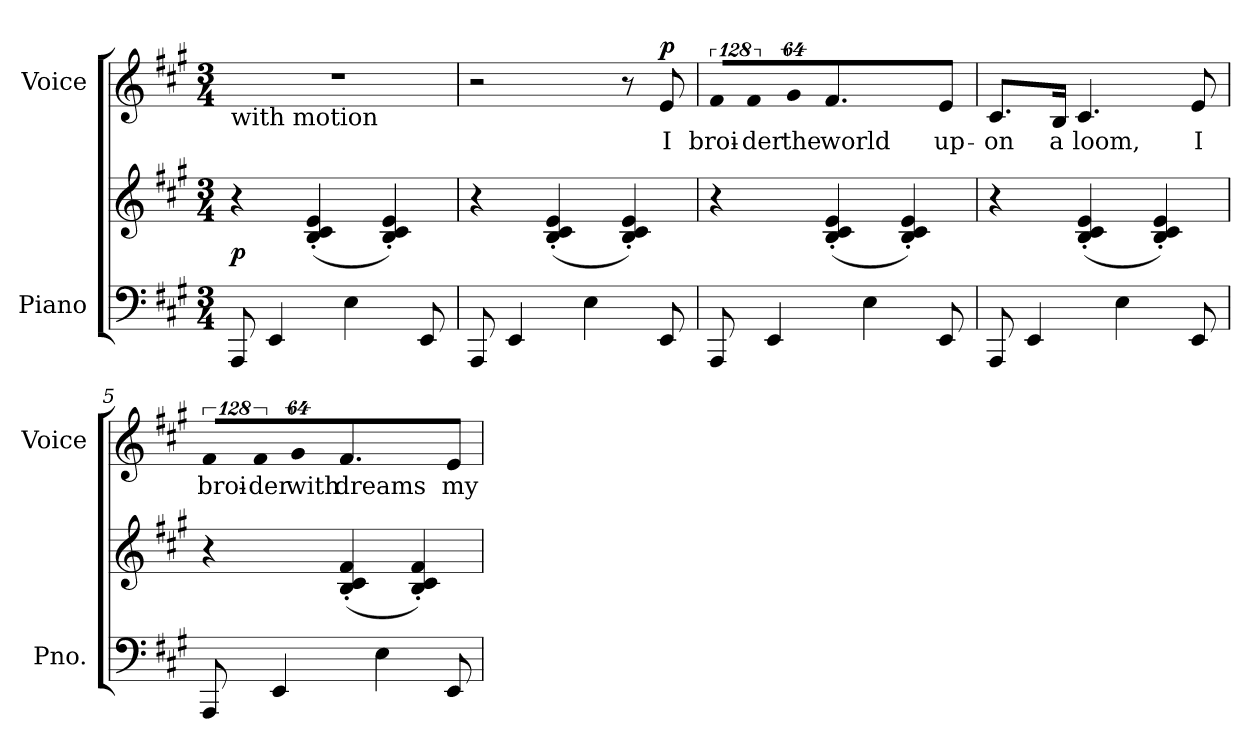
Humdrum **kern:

**kern	**kern	**dynam	**kern	**text	**dynam
*part2	*part2	*part2	*part1	*part1	*part1
*staff3	*staff2	*staff2/3	*staff1	*staff1	*staff1
*I"Piano	*	*	*I"Voice	*	*
*I'Pno.	*	*	*I'Voice	*	*
!!LO:PB:g=z
*clefF4	*clefG2	*	*clefG2	*	*
*k[f#c#g#]	*k[f#c#g#]	*	*k[f#c#g#]	*	*
*A:	*A:	*	*A:	*	*
*M3/4	*M3/4	*	*M3/4	*	*
=1	=1	=1	=1	=1	=1
!	!	!	!LO:TX:b:t=with motion	!	!
!	!	!	!LO:N:vis=1	!	!
8AAAi/	4r	p	2.r	.	.
4EEi/	.	.	.	.	.
.	(4Bi/' 4c#i' 4ei'	.	.	.	.
4Ei\	.	.	.	.	.
.	4Bi/' 4c#i' 4ei')	.	.	.	.
8EEi/	.	.	.	.	.
=2	=2	=2	=2	=2	=2
8AAAi/	4r	.	2r	.	.
4EEi/	.	.	.	.	.
.	(4Bi/' 4c#i' 4ei'	.	.	.	.
4Ei\	.	.	.	.	.
.	4Bi/' 4c#i' 4ei')	.	8r	.	.
!	!	!	!	!LO:LY:b:color=#000000	!
8EEi/	.	.	8ei/	I	p
=3	=3	=3	=3	=3	=3
!	!	!	!LO:N:vis=8	!	!
!	!	!	!	!LO:LY:b:color=#000000	!
8AAAi/	4r	.	1024%85f#i/L	broi-	.
!	!	!	!LO:N:vis=8	!	!
!	!	!	!	!LO:LY:b:color=#000000	!
.	.	.	1024%85f#i/	-der	.
4EEi/	.	.	.	.	.
!	!	!	!LO:N:vis=8	!	!
!	!	!	!	!LO:LY:b:color=#000000	!
.	.	.	512%43g#i/J	the	.
!	!	!	!	!LO:LY:b:color=#000000	!
.	(4Bi/' 4c#i' 4ei'	.	4.f#i/	world	.
4Ei\	.	.	.	.	.
.	4Bi/' 4c#i' 4ei')	.	.	.	.
!	!	!	!	!LO:LY:b:color=#000000	!
8EEi/	.	.	8ei/	up-	.
=4	=4	=4	=4	=4	=4
!	!	!	!	!LO:LY:b:color=#000000	!
8AAAi/	4r	.	8.c#i/L	-on	.
4EEi/	.	.	.	.	.
!	!	!	!	!LO:LY:b:color=#000000	!
.	.	.	16Bi/Jk	a	.
!	!	!	!	!LO:LY:b:color=#000000	!
.	(4Bi/' 4c#i' 4ei'	.	4.c#i/	loom,	.
4Ei\	.	.	.	.	.
.	4Bi/' 4c#i' 4ei')	.	.	.	.
!	!	!	!	!LO:LY:b:color=#000000	!
8EEi/	.	.	8ei/	I	.
!!LO:LB:g=z
=5	=5	=5	=5	=5	=5
!	!	!	!LO:N:vis=8	!	!
!	!	!	!	!LO:LY:b:color=#000000	!
8AAAi/	4r	.	1024%85f#i/L	broi-	.
!	!	!	!LO:N:vis=8	!	!
!	!	!	!	!LO:LY:b:color=#000000	!
.	.	.	1024%85f#i/	-der	.
4EEi/	.	.	.	.	.
!	!	!	!LO:N:vis=8	!	!
!	!	!	!	!LO:LY:b:color=#000000	!
.	.	.	512%43g#i/J	with	.
!	!	!	!	!LO:LY:b:color=#000000	!
.	(4Bi/' 4c#i' 4f#i'	.	4.f#i/	dreams	.
4Ei\	.	.	.	.	.
.	4Bi/' 4c#i' 4f#i')	.	.	.	.
!	!	!	!	!LO:LY:b:color=#000000	!
8EEi/	.	.	8ei/	my	.
=	=	=	=	=	=
*-	*-	*-	*-	*-	*-
